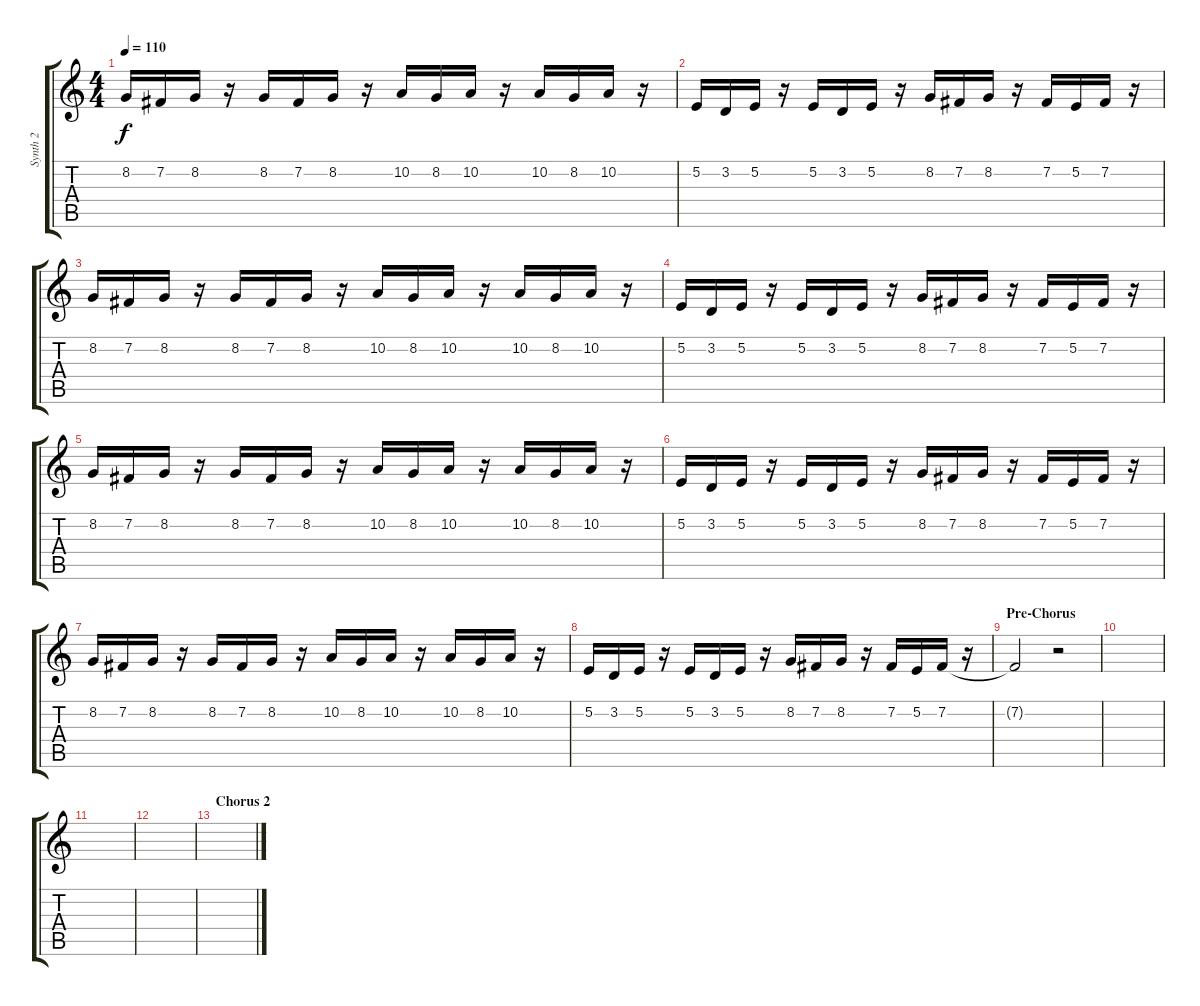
\track ("Synth 2" "Synth 2") {instrument violin}
\staff {score tabs}
\tuning (E4 B3 G3 D3 A2 E2) {hide}
\ts (4 4)
\tempo 110
\clef g2
\ks c
8.2.16{dy f} 7.2.16 8.2.16 r.16 8.2.16 7.2.16 8.2.16 r.16 10.2.16 8.2.16 10.2.16 r.16 10.2.16 8.2.16 10.2.16 r.16 |
5.2.16 3.2.16 5.2.16 r.16 5.2.16 3.2.16 5.2.16 r.16 8.2.16 7.2.16 8.2.16 r.16 7.2.16 5.2.16 7.2.16 r.16 |
8.2.16 7.2.16 8.2.16 r.16 8.2.16 7.2.16 8.2.16 r.16 10.2.16 8.2.16 10.2.16 r.16 10.2.16 8.2.16 10.2.16 r.16 |
5.2.16 3.2.16 5.2.16 r.16 5.2.16 3.2.16 5.2.16 r.16 8.2.16 7.2.16 8.2.16 r.16 7.2.16 5.2.16 7.2.16 r.16 |
8.2.16 7.2.16 8.2.16 r.16 8.2.16 7.2.16 8.2.16 r.16 10.2.16 8.2.16 10.2.16 r.16 10.2.16 8.2.16 10.2.16 r.16 |
5.2.16 3.2.16 5.2.16 r.16 5.2.16 3.2.16 5.2.16 r.16 8.2.16 7.2.16 8.2.16 r.16 7.2.16 5.2.16 7.2.16 r.16 |
8.2.16 7.2.16 8.2.16 r.16 8.2.16 7.2.16 8.2.16 r.16 10.2.16 8.2.16 10.2.16 r.16 10.2.16 8.2.16 10.2.16 r.16 |
5.2.16 3.2.16 5.2.16 r.16 5.2.16 3.2.16 5.2.16 r.16 8.2.16 7.2.16 8.2.16 r.16 7.2.16 5.2.16 7.2.16 r.16 |
\section ("" "Pre-Chorus")
7.2{t}.2 r.2 |
|
|
|
\section ("" "Chorus 2")
